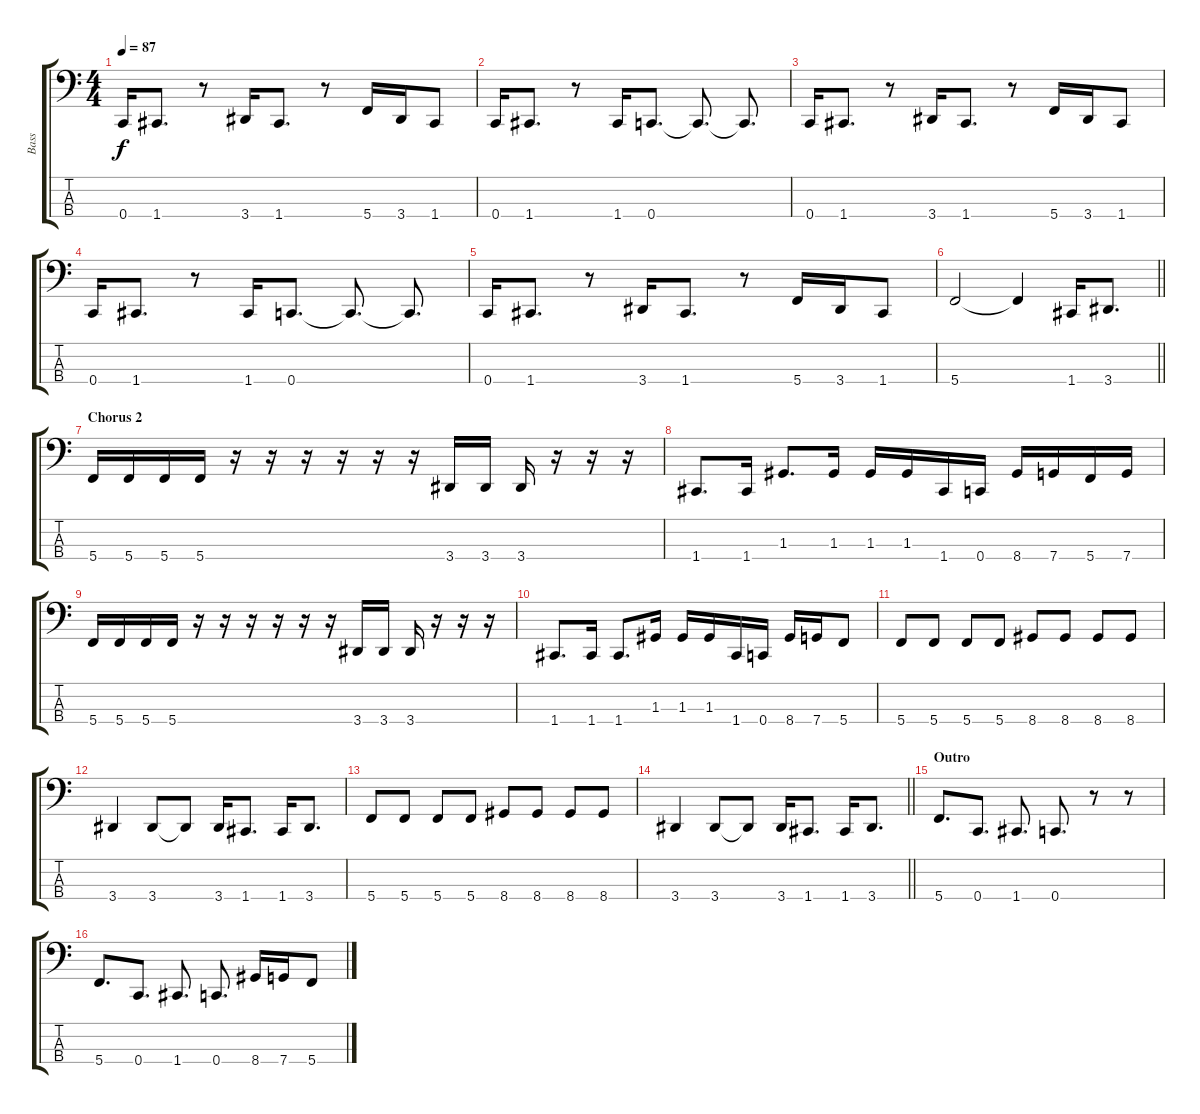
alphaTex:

\track ("Bass" "Bass") {instrument electricbassfinger}
\staff {score tabs}
\tuning (F2 C2 G1 C1) {hide}
\ts (4 4)
\tempo 87
\clef f4
\ks c
0.4.16{dy f} 1.4.8{d} r.8 3.4.16 1.4.8{d} r.8 5.4.16 3.4.16 1.4.8 |
0.4.16 1.4.8{d} r.8 1.4.16 0.4.8{d} 0.4{t}.8{d} 0.4{t}.8{d} |
0.4.16 1.4.8{d} r.8 3.4.16 1.4.8{d} r.8 5.4.16 3.4.16 1.4.8 |
0.4.16 1.4.8{d} r.8 1.4.16 0.4.8{d} 0.4{t}.8{d} 0.4{t}.8{d} |
0.4.16 1.4.8{d} r.8 3.4.16 1.4.8{d} r.8 5.4.16 3.4.16 1.4.8 |
\barLineRight lightlight
5.4.2 5.4{t}.4 1.4.16 3.4.8{d} |
\section ("" "Chorus 2")
5.4.16 5.4.16 5.4.16 5.4.16 r.16 r.16 r.16 r.16 r.16 r.16 3.4.16 3.4.16 3.4.16 r.16 r.16 r.16 |
1.4.8{d} 1.4.16 1.3.8{d} 1.3.16 1.3.16 1.3.16 1.4.16 0.4.16 8.4.16 7.4.16 5.4.16 7.4.16 |
5.4.16 5.4.16 5.4.16 5.4.16 r.16 r.16 r.16 r.16 r.16 r.16 3.4.16 3.4.16 3.4.16 r.16 r.16 r.16 |
1.4.8{d} 1.4.16 1.4.8{d} 1.3.16 1.3.16 1.3.16 1.4.16 0.4.16 8.4.16 7.4.16 5.4.8 |
5.4.8 5.4.8 5.4.8 5.4.8 8.4.8 8.4.8 8.4.8 8.4.8 |
3.4.4 3.4.8 3.4{t}.8 3.4.16 1.4.8{d} 1.4.16 3.4.8{d} |
5.4.8 5.4.8 5.4.8 5.4.8 8.4.8 8.4.8 8.4.8 8.4.8 |
\barLineRight lightlight
3.4.4 3.4.8 3.4{t}.8 3.4.16 1.4.8{d} 1.4.16 3.4.8{d} |
\section ("" "Outro")
5.4.8{d} 0.4.8{d} 1.4.8{d} 0.4.8{d} r.8 r.8 |
5.4.8{d} 0.4.8{d} 1.4.8{d} 0.4.8{d} 8.4.16 7.4.16 5.4.8
